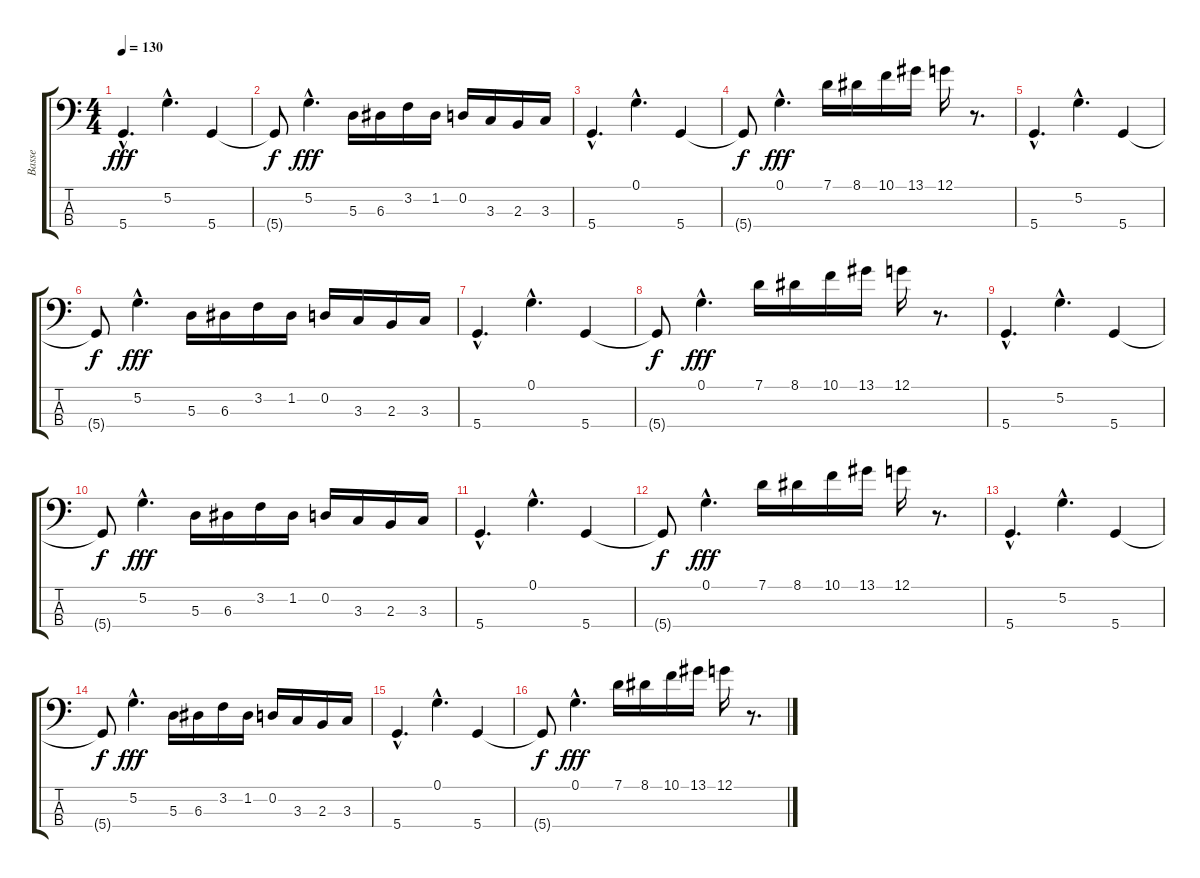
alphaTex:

\track ("Basse" "Basse") {instrument electricbassfinger}
\staff {score tabs}
\tuning (G2 D2 A1 D1) {hide}
\ts (4 4)
\tempo 130
\clef f4
\ks c
5.4{hac}.4{d dy fff instrument electricbassfinger} 5.2{hac}.4{d} 5.4.4 |
5.4{t}.8{dy f} 5.2{hac}.4{d dy fff} 5.3.16 6.3.16 3.2.16 1.2.16 0.2.16 3.3.16 2.3.16 3.3.16 |
5.4{hac}.4{d} 0.1{hac}.4{d} 5.4.4 |
5.4{t}.8{dy f} 0.1{hac}.4{d dy fff} 7.1.16 8.1.16 10.1.16 13.1.16 12.1.16 r.8{d} |
5.4{hac}.4{d} 5.2{hac}.4{d} 5.4.4 |
5.4{t}.8{dy f} 5.2{hac}.4{d dy fff} 5.3.16 6.3.16 3.2.16 1.2.16 0.2.16 3.3.16 2.3.16 3.3.16 |
5.4{hac}.4{d} 0.1{hac}.4{d} 5.4.4 |
5.4{t}.8{dy f} 0.1{hac}.4{d dy fff} 7.1.16 8.1.16 10.1.16 13.1.16 12.1.16 r.8{d} |
5.4{hac}.4{d volume 16 balance 8 instrument electricbassfinger} 5.2{hac}.4{d} 5.4.4 |
5.4{t}.8{dy f} 5.2{hac}.4{d dy fff} 5.3.16 6.3.16 3.2.16 1.2.16 0.2.16 3.3.16 2.3.16 3.3.16 |
5.4{hac}.4{d} 0.1{hac}.4{d} 5.4.4 |
5.4{t}.8{dy f} 0.1{hac}.4{d dy fff} 7.1.16 8.1.16 10.1.16 13.1.16 12.1.16 r.8{d} |
5.4{hac}.4{d} 5.2{hac}.4{d} 5.4.4 |
5.4{t}.8{dy f} 5.2{hac}.4{d dy fff} 5.3.16 6.3.16 3.2.16 1.2.16 0.2.16 3.3.16 2.3.16 3.3.16 |
5.4{hac}.4{d} 0.1{hac}.4{d} 5.4.4 |
5.4{t}.8{dy f} 0.1{hac}.4{d dy fff} 7.1.16 8.1.16 10.1.16 13.1.16 12.1.16 r.8{d}
